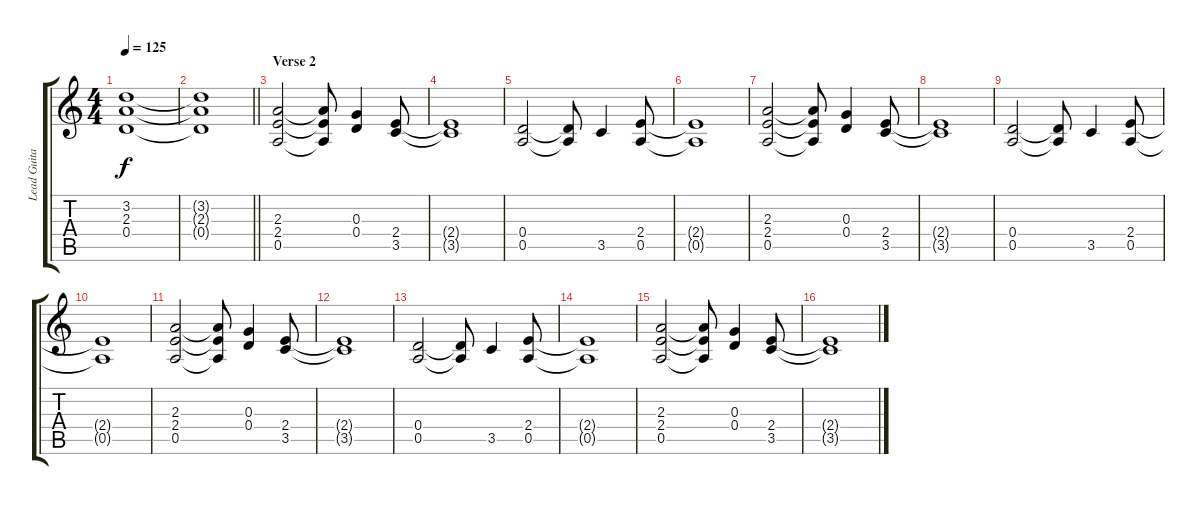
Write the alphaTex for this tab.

\track ("Lead Guitar 1" "Lead Guita") {instrument distortionguitar}
\staff {score tabs}
\tuning (E4 B3 G3 D3 A2 E2) {hide}
\ts (4 4)
\tempo 125
\clef g2
\ks c
(3.2{t} 2.3{t} 0.4{t}).1{dy f} |
\barLineRight lightlight
(3.2{t} 2.3{t} 0.4{t}).1 |
\section ("" "Verse 2")
(2.3 2.4 0.5).2 (2.3{t} 2.4{t} 0.5{t}).8 (0.3 0.4).4 (2.4 3.5).8 |
(2.4{t} 3.5{t}).1 |
(0.4 0.5).2 (0.4{t} 0.5{t}).8 3.5.4 (2.4 0.5).8 |
(2.4{t} 0.5{t}).1 |
(2.3 2.4 0.5).2 (2.3{t} 2.4{t} 0.5{t}).8 (0.3 0.4).4 (2.4 3.5).8 |
(2.4{t} 3.5{t}).1 |
(0.4 0.5).2 (0.4{t} 0.5{t}).8 3.5.4 (2.4 0.5).8 |
(2.4{t} 0.5{t}).1 |
(2.3 2.4 0.5).2 (2.3{t} 2.4{t} 0.5{t}).8 (0.3 0.4).4 (2.4 3.5).8 |
(2.4{t} 3.5{t}).1 |
(0.4 0.5).2 (0.4{t} 0.5{t}).8 3.5.4 (2.4 0.5).8 |
(2.4{t} 0.5{t}).1 |
(2.3 2.4 0.5).2 (2.3{t} 2.4{t} 0.5{t}).8 (0.3 0.4).4 (2.4 3.5).8 |
(2.4{t} 3.5{t}).1
